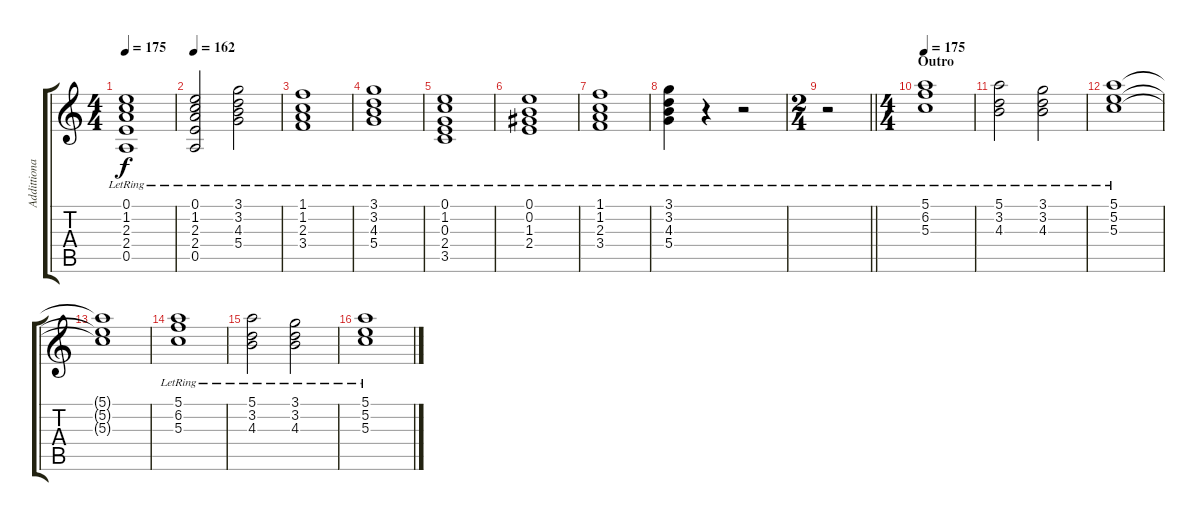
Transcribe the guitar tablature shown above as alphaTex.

\track ("Addittional Guitar" "Addittiona") {instrument electricguitarclean}
\staff {score tabs}
\tuning (E4 B3 G3 D3 A2 E2) {hide}
\ts (4 4)
\tempo 175
\clef g2
\ks c
(0.1{lr} 1.2{lr} 2.3{lr} 2.4{lr} 0.5{lr}).1{dy f} |
\tempo 162
(0.1{lr} 1.2{lr} 2.3{lr} 2.4{lr} 0.5{lr}).2 (3.1{lr} 3.2{lr} 4.3{lr} 5.4{lr}).2 |
(1.1{lr} 1.2{lr} 2.3{lr} 3.4{lr}).1 |
(3.1{lr} 3.2{lr} 4.3{lr} 5.4{lr}).1 |
(0.1{lr} 1.2{lr} 0.3{lr} 2.4{lr} 3.5{lr}).1 |
(0.1{lr} 0.2{lr} 1.3{lr} 2.4{lr}).1 |
(1.1{lr} 1.2{lr} 2.3{lr} 3.4{lr}).1 |
(3.1{lr} 3.2{lr} 4.3{lr} 5.4{lr}).4 r.4 r.2 |
\ts (2 4)
\barLineRight lightlight
r.2 |
\ts (4 4)
\section ("" "Outro")
\tempo 175
(5.1{lr} 6.2{lr} 5.3{lr}).1 |
(5.1{lr} 3.2{lr} 4.3{lr}).2 (3.1{lr} 3.2{lr} 4.3{lr}).2 |
(5.1{lr} 5.2{lr} 5.3{lr}).1 |
(5.1{t} 5.2{t} 5.3{t}).1 |
(5.1{lr} 6.2{lr} 5.3{lr}).1 |
(5.1{lr} 3.2{lr} 4.3{lr}).2 (3.1{lr} 3.2{lr} 4.3{lr}).2 |
(5.1{lr} 5.2{lr} 5.3{lr}).1
